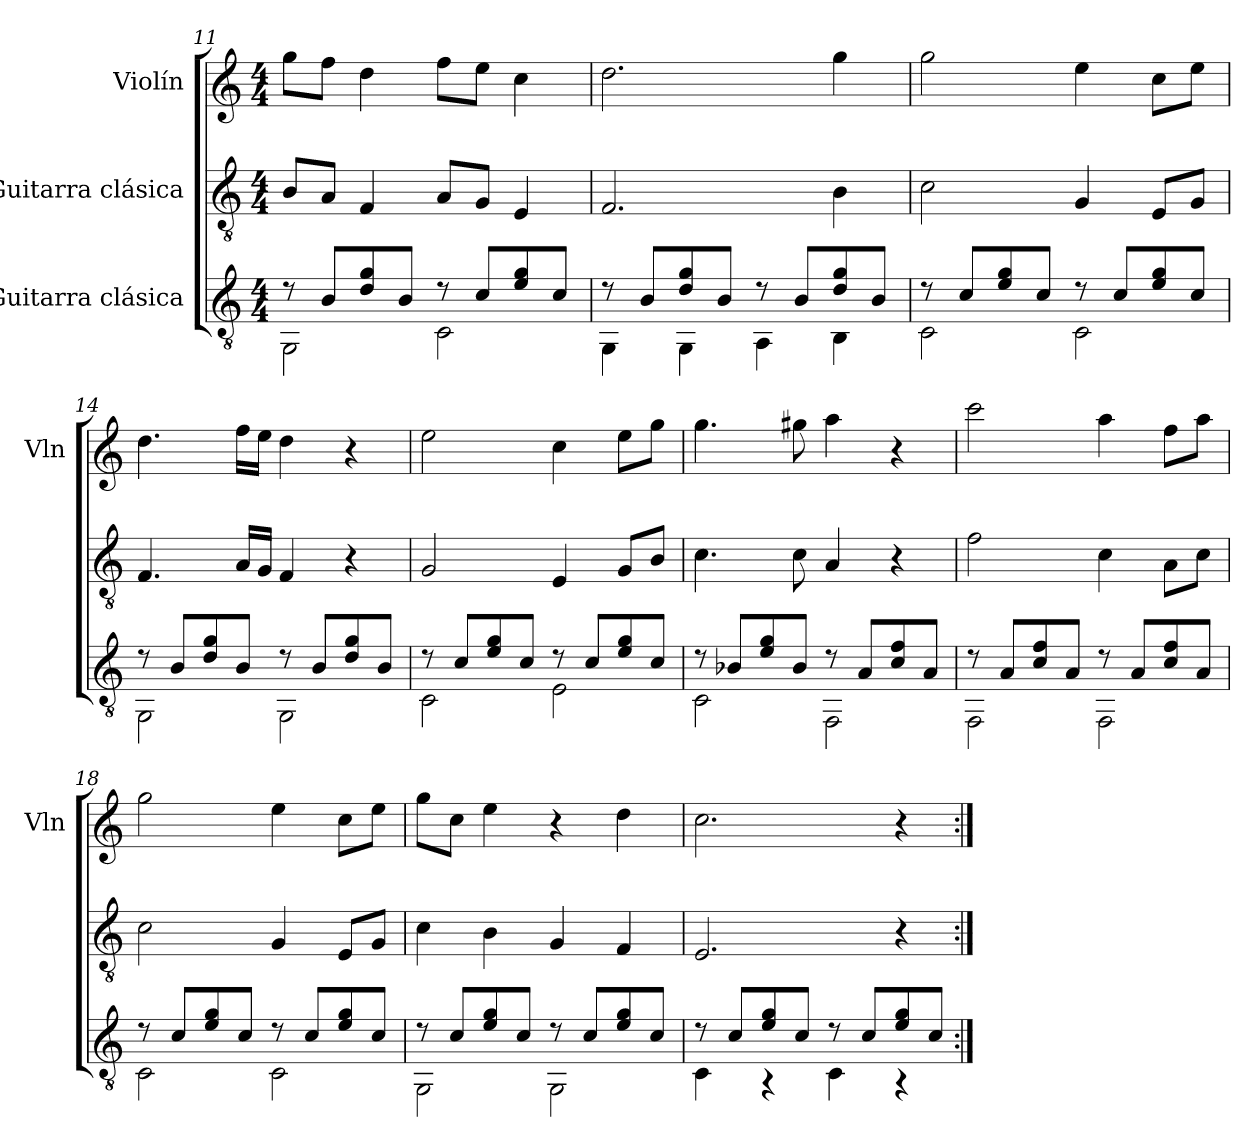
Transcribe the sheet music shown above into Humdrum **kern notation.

**kern	**kern	**kern
*part3	*part2	*part1
*staff3	*staff2	*staff1
*I"Guitarra clásica	*I"Guitarra clásica	*I"Violín
*	*	*I'Vln
!!LO:LB:g=z
*clefGv2	*clefGv2	*clefG2
*k[]	*k[]	*k[]
*M4/4	*M4/4	*M4/4
=11	=11	=11
*^	*	*
8r	2GG\	8B/L	8gg\L
8B/L	.	8A/J	8ff\J
8d/ 8g/	.	4F/	4dd\
8B/J	.	.	.
8r	2C\	8A/L	8ff\L
8c/L	.	8G/J	8ee\J
8e/ 8g/	.	4E/	4cc\
8c/J	.	.	.
=12	=12	=12	=12
8r	4GG\	2.F/	2.dd\
8B/L	.	.	.
8d/ 8g/	4GG\	.	.
8B/J	.	.	.
8r	4AA\	.	.
8B/L	.	.	.
8d/ 8g/	4BB\	4B\	4gg\
8B/J	.	.	.
=13	=13	=13	=13
8r	2C\	2c\	2gg\
8c/L	.	.	.
8e/ 8g/	.	.	.
8c/J	.	.	.
8r	2C\	4G/	4ee\
8c/L	.	.	.
8e/ 8g/	.	8E/L	8cc\L
8c/J	.	8G/J	8ee\J
=14	=14	=14	=14
8r	2GG\	4.F/	4.dd\
8B/L	.	.	.
8d/ 8g/	.	.	.
8B/J	.	16A/LL	16ff\LL
.	.	16G/JJ	16ee\JJ
8r	2GG\	4F/	4dd\
8B/L	.	.	.
8d/ 8g/	.	4r	4r
8B/J	.	.	.
=15	=15	=15	=15
8r	2C\	2G/	2ee\
8c/L	.	.	.
8e/ 8g/	.	.	.
8c/J	.	.	.
8r	2E\	4E/	4cc\
8c/L	.	.	.
8e/ 8g/	.	8G/L	8ee\L
8c/J	.	8B/J	8gg\J
!!LO:LB:g=z
=16	=16	=16	=16
8r	2C\	4.c\	4.gg\
8B-X/L	.	.	.
8e/ 8g/	.	.	.
8B-/J	.	8c\	8gg#X\
8r	2FF\	4A/	4aa\
8A/L	.	.	.
8c/ 8f/	.	4r	4r
8A/J	.	.	.
=17	=17	=17	=17
8r	2FF\	2f\	2ccc\
8A/L	.	.	.
8c/ 8f/	.	.	.
8A/J	.	.	.
8r	2FF\	4c\	4aa\
8A/L	.	.	.
8c/ 8f/	.	8A\L	8ff\L
8A/J	.	8c\J	8aa\J
=18	=18	=18	=18
8r	2C\	2c\	2gg\
8c/L	.	.	.
8e/ 8g/	.	.	.
8c/J	.	.	.
8r	2C\	4G/	4ee\
8c/L	.	.	.
8e/ 8g/	.	8E/L	8cc\L
8c/J	.	8G/J	8ee\J
=19	=19	=19	=19
8r	2GG\	4c\	8gg\L
8c/L	.	.	8cc\J
8e/ 8g/	.	4B\	4ee\
8c/J	.	.	.
8r	2GG\	4G/	4r
8c/L	.	.	.
8e/ 8g/	.	4F/	4dd\
8c/J	.	.	.
=20	=20	=20	=20
8r	4C\	2.E/	2.cc\
8c/L	.	.	.
8e/ 8g/	4r	.	.
8c/J	.	.	.
8r	4C\	.	.
8c/L	.	.	.
8e/ 8g/	4r	4r	4r
8c/J	.	.	.
*v	*v	*	*
=:|!	=:|!	=:|!
*-	*-	*-
